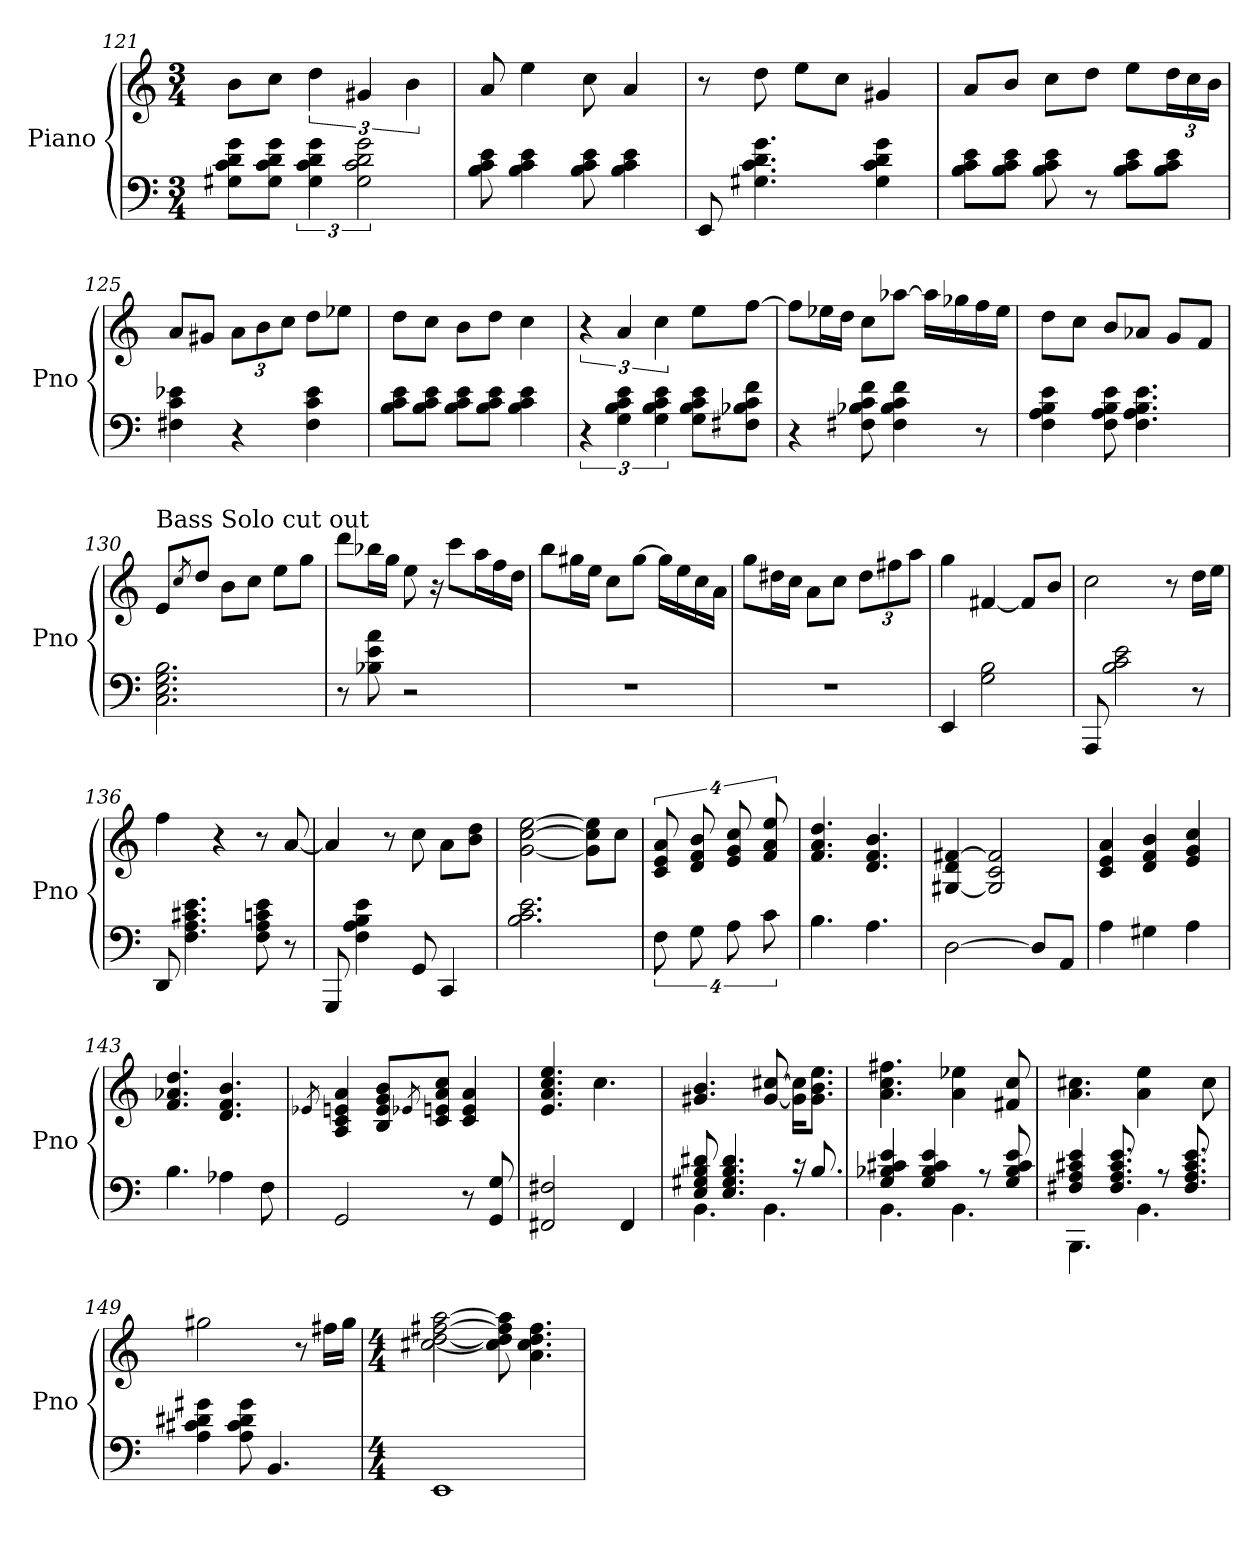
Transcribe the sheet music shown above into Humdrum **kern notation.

**kern	**kern
*part1	*part1
*staff2	*staff1
*I"Piano	*
*I'Pno	*
*clefF4	*clefG2
*k[]	*k[]
*M3/4	*M3/4
=121	=121
8G#X\ 8c\ 8d\ 8g\L	8b\L
8G#\ 8c\ 8d\ 8g\J	8cc\J
6G#\ 6c\ 6d\ 6g\	6dd\
3G#\ 3c\ 3d\ 3g\	6g#X/
.	6b\
=122	=122
8B\ 8c\ 8e\	8a/
4B\ 4c\ 4e\	4ee\
8B\ 8c\ 8e\	8cc\
4B\ 4c\ 4e\	4a/
=123	=123
8EE/	8r
4.G#X\ 4.c\ 4.d\ 4.g\	8dd\
.	8ee\L
.	8cc\J
4G#\ 4c\ 4d\ 4g\	4g#X/
=124	=124
8B\ 8c\ 8e\L	8a/L
8B\ 8c\ 8e\J	8b/J
8B\ 8c\ 8e\	8cc\L
8r	8dd\J
8B\ 8c\ 8e\L	8ee\L
*	*Xbrackettup
8B\ 8c\ 8e\J	24dd\L
.	24cc\
.	24b\JJ
!!LO:LB:g=z
=125	=125
4F#X\ 4c\ 4e-X\	8a/L
.	8g#X/J
4r	12a\L
.	12b\
.	12cc\J
4F#\ 4c\ 4e-\	8dd\L
.	8ee-X\J
=126	=126
8B\ 8c\ 8e\L	8dd\L
8B\ 8c\ 8e\J	8cc\J
8B\ 8c\ 8e\L	8b\L
8B\ 8c\ 8e\J	8dd\J
4B\ 4c\ 4e\	4cc\
=127	=127
*	*brackettup
6r	6r
6G\ 6B\ 6c\ 6e\	6a/
6G\ 6B\ 6c\ 6e\	6cc\
8G\ 8B\ 8c\ 8e\L	8ee\L
8F#X\ 8B-X\ 8c\ 8f\J	[8ff\J
=128	=128
4r	8ff\L]
.	16ee-X\L
.	16dd\JJ
8F#X\ 8B-X\ 8c\ 8f\	8cc\L
4F#\ 4B-\ 4c\ 4f\	[8aa-X\J
.	16aa-\LL]
.	16gg-X\
8r	16ff\
.	16ee-\JJ
=129	=129
4F\ 4A\ 4B\ 4e\	8dd\L
.	8cc\J
8F\ 8A\ 8B\ 8e\	8b/L
4.F\ 4.A\ 4.B\ 4.e\	8a-X/J
.	8g/L
.	8f/J
!!LO:LB:g=z
=130	=130
!	!LO:TX:a:t=Bass Solo cut out
2.C\ 2.E\ 2.G\ 2.B\	8e/L
.	8qcc/
.	8dd/J
.	8b\L
.	8cc\J
.	8ee\L
.	8gg\J
=131	=131
8r	8ddd\L
8B-X\ 8e\ 8a\	16bb-X\L
.	16gg\JJ
2r	8ee\
.	16r
.	8ccc\L
.	16aa\L
.	16ff\
.	16dd\JJ
=132	=132
2.r	8bb\L
.	16gg#X\L
.	16ee\JJ
.	8cc\L
.	[8gg#\J
.	16gg#\LL]
.	16ee\
.	16cc\
.	16a\JJ
=133	=133
2.r	8gg\L
.	16dd#X\L
.	16cc\JJ
.	8a\L
.	8cc\J
*	*Xbrackettup
.	12dd#\L
.	12ff#X\
.	12aa\J
=134	=134
4EE/	4gg\
2G\ 2B\	[4f#X/
.	8f#/L]
.	8b/J
!!LO:LB:g=z
=135	=135
8AAA/	2cc\
2B\ 2c\ 2e\	.
.	8r
8r	16dd\LL
.	16ee\JJ
=136	=136
8DD/	4ff\
4.F\ 4.A\ 4.c#X\ 4.e\	.
.	4r
8F\ 8A\ 8cn\ 8e\	8r
8r	[8a/
=137	=137
8GGG/	4a/]
4F\ 4A\ 4B\ 4e\	.
.	8r
8GG/	8cc\
4CC/	8a\L
.	8b\ 8dd\J
=138	=138
2.B\ 2.c\ 2.e\	[2g\ [2cc\ [2ee\
.	8g\] 8cc\] 8ee\]L
.	8cc\J
=139	=139
*	*brackettup
16%3F\	16%3c/ 16%3e/ 16%3a/
16%3G\	16%3d/ 16%3f/ 16%3b/
16%3A\	16%3e/ 16%3g/ 16%3cc/
16%3c\	16%3f/ 16%3a/ 16%3ee/
=140	=140
4.B\	4.f/ 4.a/ 4.dd/
4.A\	4.d/ 4.f/ 4.b/
=141	=141
[2D\	[4G#X/ 4d/ [4f#X/
.	2G#/] 2c/ 2f#/]
8D/L]	.
8AA/J	.
=142	=142
4A\	4c/ 4e/ 4a/
4G#X\	4d/ 4f/ 4b/
4A\	4e/ 4g/ 4cc/
!!LO:PB:g=z
=143	=143
4.B\	4.f/ 4.a-X/ 4.dd/
4A-X\	4.d/ 4.f/ 4.b/
8F\	.
=144	=144
.	8qe-X/
2GG/	4A/ 4c/ 4en/ 4a/
.	8B/ 8e/ 8g/ 8b/L
.	8qe-X/
.	8c/ 8en/ 8a/ 8cc/J
8r	4c/ 4e/ 4a/
8GG/ 8G/	.
=145	=145
2FF#X/ 2F#X/	4.e/ 4.a/ 4.cc/ 4.ee/
.	4.cc\
4FF#/	.
=146	=146
*^	*
8E/ 8G#X/ 8B/ 8d#X/	4.BB\	4.g#X/ 4.b/
4.E/ 4.G#/ 4.B/ 4.d#/	.	.
.	4.BB\	[8g#/ [8cc#X/
16r	.	16g#\] 16cc#\]KL
8.B/	.	8.g#\ 8.b\ 8.ee\J
=147	=147	=147
4G/ 4B-X/ 4c#X/ 4e/	4.BB\	4.a\ 4.cc\ 4.ff#X\
4G/ 4B-/ 4c#/ 4e/	.	.
.	4.BB\	4a\ 4ee-X\
8r	.	.
8G/ 8B-/ 8c#/ 8e/	.	8f#X/ 8cc/
=148	=148	=148
4F#X/ 4A/ 4c#X/ 4e/	4.BBB\	4.a\ 4.cc#X\
8.F#/ 8.A/ 8.c#/ 8.e/	.	.
.	4.BB\	4a\ 4ee\
8r	.	.
8.F#/ 8.A/ 8.c#/ 8.e/	.	.
.	.	8cc#\
*v	*v	*
!!LO:LB:g=z
=149	=149
4A\ 4c#X\ 4d#X\ 4g#X\	2gg#X\
8A\ 8c#\ 8d#\ 8g#\	.
4.BB/	.
.	8r
.	16ff#X\LL
.	16gg#\JJ
=150	=150
*M4/4	*M4/4
1EE	[2cc#X\ [2dd\ [2ff#X\ [2aa\
.	8cc#\] 8dd\] 8ff#\] 8aa\]
.	4.a\ 4.cc#\ 4.dd\ 4.ff#\
=	=
*-	*-
